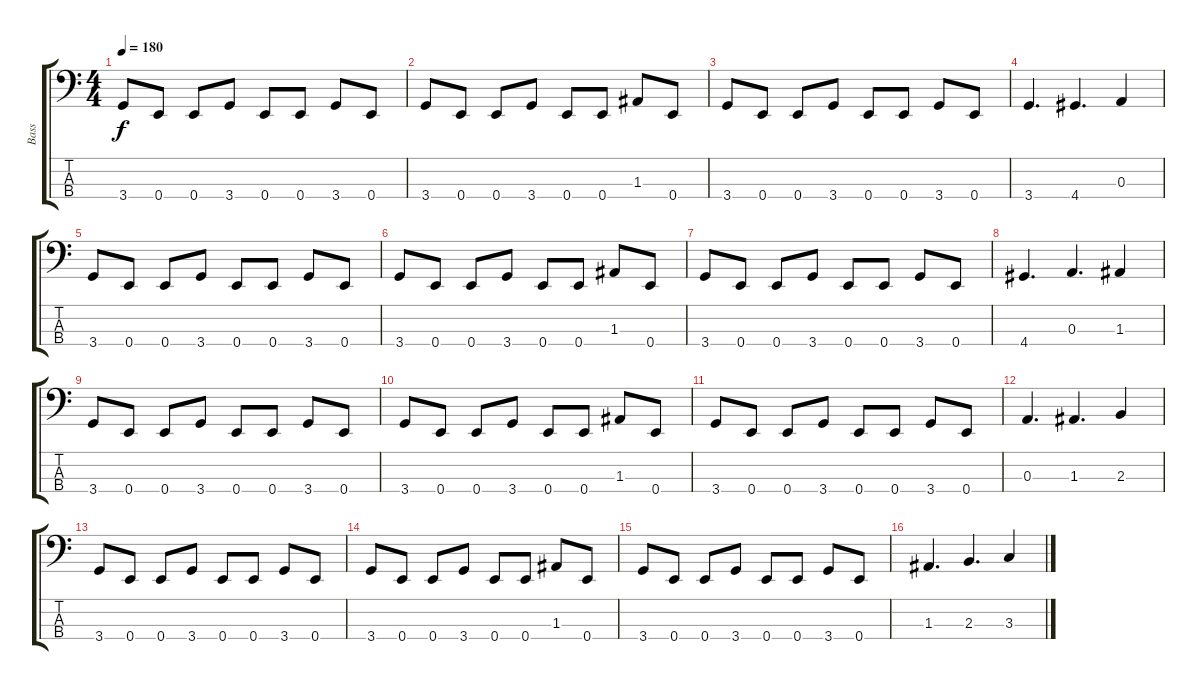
\track ("Bass" "Bass") {instrument electricbasspick}
\staff {score tabs}
\tuning (G2 D2 A1 E1) {hide}
\ts (4 4)
\tempo 180
\clef f4
\ks c
3.4.8{dy f instrument electricbasspick} 0.4.8 0.4.8 3.4.8 0.4.8 0.4.8 3.4.8 0.4.8 |
3.4.8 0.4.8 0.4.8 3.4.8 0.4.8 0.4.8 1.3.8 0.4.8 |
3.4.8 0.4.8 0.4.8 3.4.8 0.4.8 0.4.8 3.4.8 0.4.8 |
3.4.4{d} 4.4.4{d} 0.3.4 |
3.4.8 0.4.8 0.4.8 3.4.8 0.4.8 0.4.8 3.4.8 0.4.8 |
3.4.8 0.4.8 0.4.8 3.4.8 0.4.8 0.4.8 1.3.8 0.4.8 |
3.4.8 0.4.8 0.4.8 3.4.8 0.4.8 0.4.8 3.4.8 0.4.8 |
4.4.4{d} 0.3.4{d} 1.3.4 |
3.4.8 0.4.8 0.4.8 3.4.8 0.4.8 0.4.8 3.4.8 0.4.8 |
3.4.8 0.4.8 0.4.8 3.4.8 0.4.8 0.4.8 1.3.8 0.4.8 |
3.4.8 0.4.8 0.4.8 3.4.8 0.4.8 0.4.8 3.4.8 0.4.8 |
0.3.4{d} 1.3.4{d} 2.3.4 |
3.4.8 0.4.8 0.4.8 3.4.8 0.4.8 0.4.8 3.4.8 0.4.8 |
3.4.8 0.4.8 0.4.8 3.4.8 0.4.8 0.4.8 1.3.8 0.4.8 |
3.4.8 0.4.8 0.4.8 3.4.8 0.4.8 0.4.8 3.4.8 0.4.8 |
1.3.4{d} 2.3.4{d} 3.3.4
